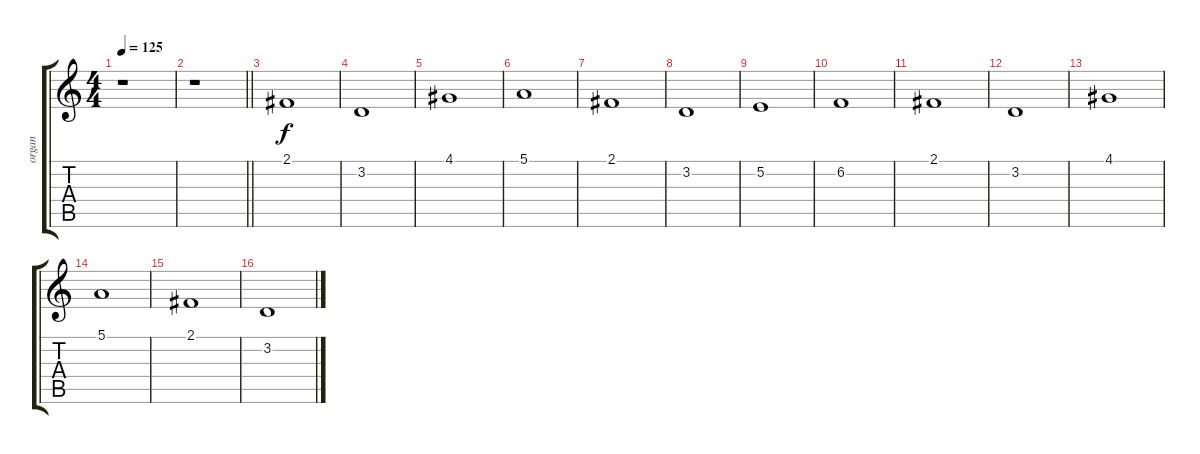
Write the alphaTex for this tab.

\track ("organ" "organ") {instrument rockorgan}
\staff {score tabs}
\tuning (E4 B3 G3 D3 A2 E2) {hide}
\ts (4 4)
\tempo 125
\clef g2
\ks c
r.1{dy f} |
\barLineRight lightlight
r.1 |
2.1.1 |
3.2.1 |
4.1.1 |
5.1.1 |
2.1.1 |
3.2.1 |
5.2.1 |
6.2.1 |
2.1.1 |
3.2.1 |
4.1.1 |
5.1.1 |
2.1.1 |
3.2.1
